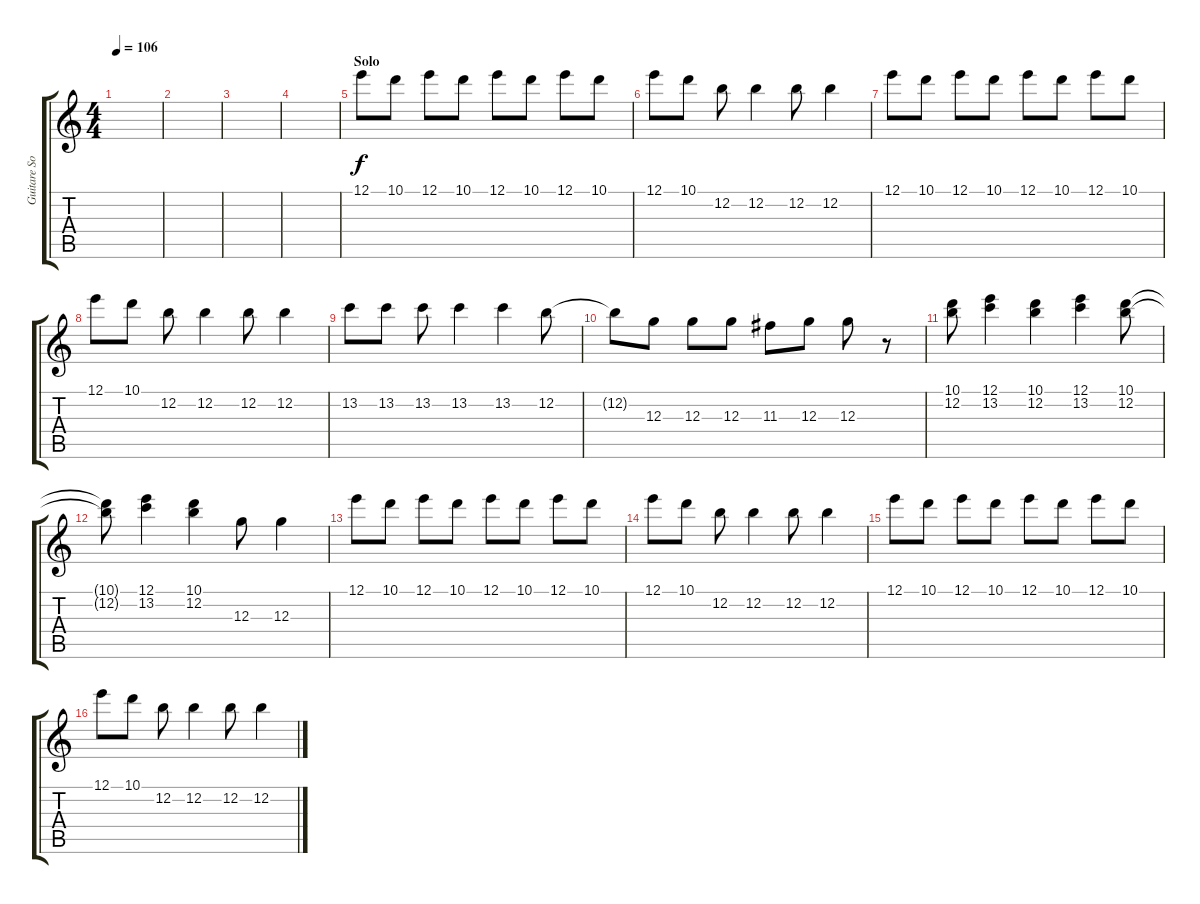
\track ("Guitare Solo" "Guitare So") {instrument overdrivenguitar}
\staff {score tabs}
\tuning (E4 B3 G3 D3 A2 E2) {hide}
\ts (4 4)
\tempo 106
\clef g2
\ks c
|
|
|
|
\section ("" "Solo")
12.1.8 10.1.8 12.1.8 10.1.8 12.1.8 10.1.8 12.1.8 10.1.8 |
12.1.8 10.1.8 12.2.8 12.2.4 12.2.8 12.2.4 |
12.1.8 10.1.8 12.1.8 10.1.8 12.1.8 10.1.8 12.1.8 10.1.8 |
12.1.8 10.1.8 12.2.8 12.2.4 12.2.8 12.2.4 |
13.2.8 13.2.8 13.2.8 13.2.4 13.2.4 12.2.8 |
12.2{t}.8 12.3.8 12.3.8 12.3.8 11.3.8 12.3.8 12.3.8 r.8 |
(10.1 12.2).8 (12.1 13.2).4 (10.1 12.2).4 (12.1 13.2).4 (10.1 12.2).8 |
(10.1{t} 12.2{t}).8 (12.1 13.2).4 (10.1 12.2).4 12.3.8 12.3.4 |
12.1.8 10.1.8 12.1.8 10.1.8 12.1.8 10.1.8 12.1.8 10.1.8 |
12.1.8 10.1.8 12.2.8 12.2.4 12.2.8 12.2.4 |
12.1.8 10.1.8 12.1.8 10.1.8 12.1.8 10.1.8 12.1.8 10.1.8 |
12.1.8 10.1.8 12.2.8 12.2.4 12.2.8 12.2.4
